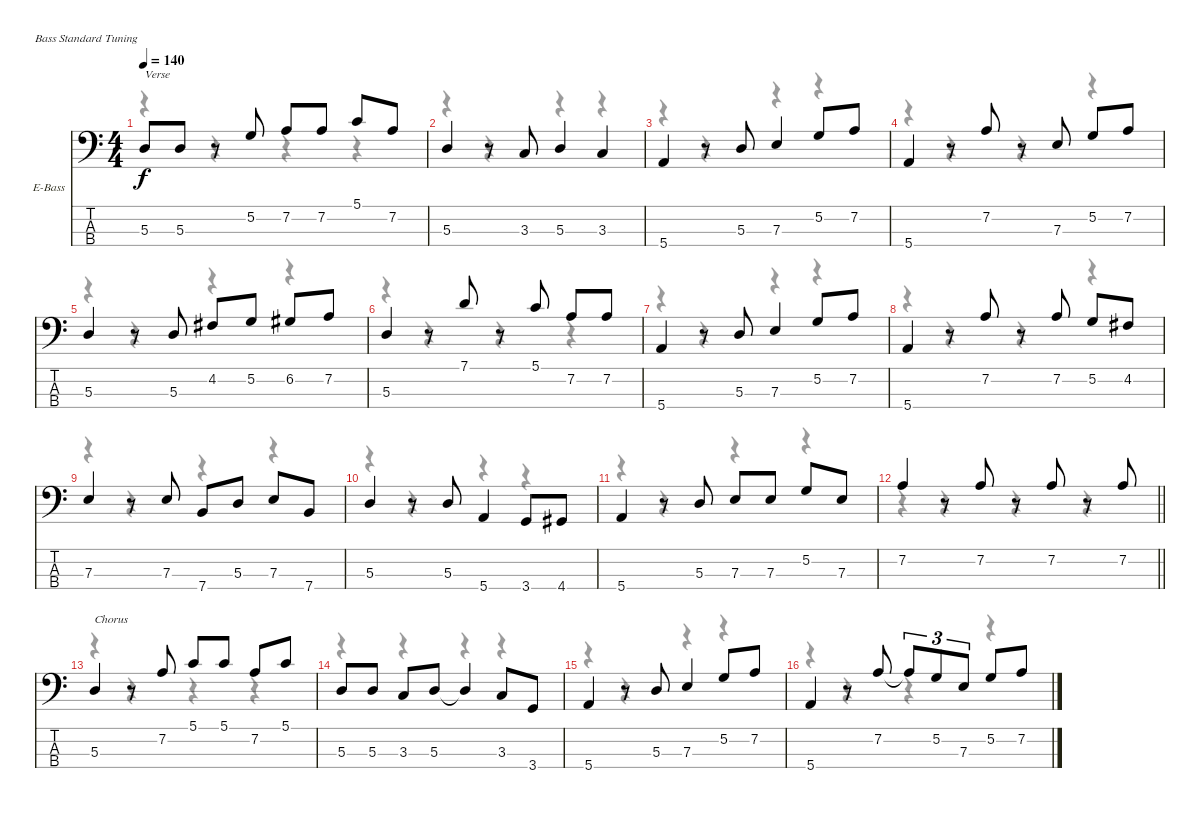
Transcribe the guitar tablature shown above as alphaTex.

\bracketExtendMode nobrackets
\firstSystemTrackNameOrientation horizontal
\otherSystemsTrackNameOrientation horizontal
\track ("Bass" "E-Bass") {instrument electricbassfinger}
\staff {score tabs}
\tuning (G2 D2 A1 E1)
\voice
\ts (4 4)
\tempo 140
\clef f4
\ks c
5.3.8{txt "Verse" dy f} 5.3.8 r.8 5.2.8 7.2.8 7.2.8 5.1.8 7.2.8 |
5.3.4 r.8 3.3.8 5.3.4 3.3.4 |
5.4.4 r.8 5.3.8 7.3.4 5.2.8 7.2.8 |
5.4.4 r.8 7.2.8 r.8 7.3.8 5.2.8 7.2.8 |
5.3.4 r.8 5.3.8 4.2.8 5.2.8 6.2.8 7.2.8 |
5.3.4 r.8 7.1.8 r.8 5.1.8 7.2.8 7.2.8 |
5.4.4 r.8 5.3.8 7.3.4 5.2.8 7.2.8 |
5.4.4 r.8 7.2.8 r.8 7.2.8 5.2.8 4.2.8 |
7.3.4 r.8 7.3.8 7.4.8 5.3.8 7.3.8 7.4.8 |
5.3.4 r.8 5.3.8 5.4.4 3.4.8 4.4.8 |
5.4.4 r.8 5.3.8 7.3.8 7.3.8 5.2.8 7.3.8 |
\barLineRight lightlight
7.2.4 r.8 7.2.8 r.8 7.2.8 r.8 7.2.8 |
5.3.4{txt "Chorus"} r.8 7.2.8 5.1.8 5.1.8 7.2.8 5.1.8 |
5.3.8 5.3.8 3.3.8 5.3.8 5.3{t}.4 3.3.8 3.4.8 |
5.4.4 r.8 5.3.8 7.3.4 5.2.8 7.2.8 |
5.4.4 r.8 7.2.8 7.2{t}.8{tu (3 2)} 5.2.8{tu (3 2)} 7.3.8{tu (3 2)} 5.2.8 7.2.8
\voice
\clef f4
\ottava regular
\simile none
\ks c
r.4{dy mf} r.4 r.4 r.4 |
r.4 r.4 r.4 r.4 |
r.4 r.4 r.4 r.4 |
r.4 r.4 r.4 r.4 |
r.4 r.4 r.4 r.4 |
r.4 r.4 r.4 r.4 |
r.4 r.4 r.4 r.4 |
r.4 r.4 r.4 r.4 |
r.4 r.4 r.4 r.4 |
r.4 r.4 r.4 r.4 |
r.4 r.4 r.4 r.4 |
\barLineRight lightlight
r.4 r.4 r.4 r.4 |
r.4 r.4 r.4 r.4 |
r.4 r.4 r.4 r.4 |
r.4 r.4 r.4 r.4 |
r.4 r.4 r.4 r.4
